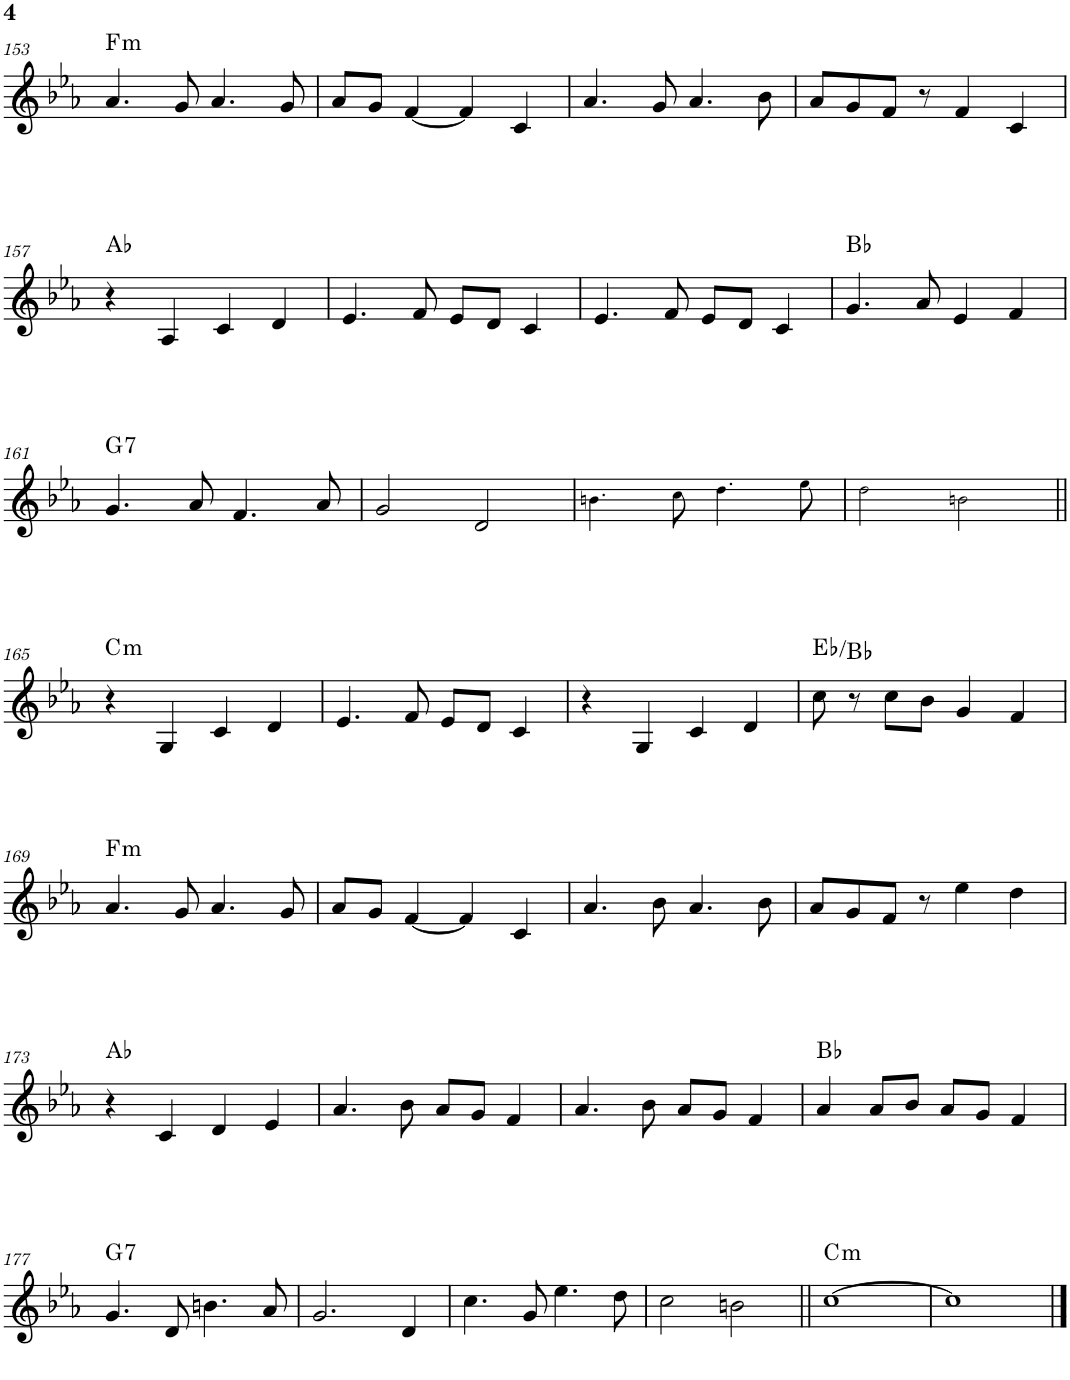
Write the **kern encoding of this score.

**kern	**harte
*part1	*part1
*staff1	*
*I"Piano	*
*I'Pno.	*
!!LO:PB:g=z
*clefG2	*
*k[b-e-a-]	*
*M4/4	*
=153	=153
!	!LO:H:kt=m
4.a-/	F:min
8g/	.
4.a-/	.
8g/	.
=154	=154
8a-/L	.
8g/J	.
[4f/	.
4f/]	.
4c/	.
=155	=155
4.a-/	.
8g/	.
4.a-/	.
8b-\	.
=156	=156
8a-/L	.
8g/	.
8f/J	.
8r	.
4f/	.
4c/	.
!!LO:LB:g=z
=157	=157
4r	Ab:maj
4A-/	.
4c/	.
4d/	.
=158	=158
4.e-/	.
8f/	.
8e-/L	.
8d/J	.
4c/	.
=159	=159
4.e-/	.
8f/	.
8e-/L	.
8d/J	.
4c/	.
=160	=160
4.g/	Bb:maj
8a-/	.
4e-/	.
4f/	.
!!LO:LB:g=z
=161	=161
!	!LO:H:kt=7
4.g/	G:7
8a-/	.
4.f/	.
8a-/	.
=162	=162
2g/	.
2d/	.
=163	=163
4.bn!\	.
8cc!\	.
4.dd!\	.
8ee-!\	.
=164	=164
2dd!\	.
2bn!\	.
!!LO:LB:g=z
=165||	=165||
!	!LO:H:kt=m
4r	C:min
4G/	.
4c/	.
4d/	.
=166	=166
4.e-/	.
8f/	.
8e-/L	.
8d/J	.
4c/	.
=167	=167
4r	.
4G/	.
4c/	.
4d/	.
=168	=168
8cc\	Eb:maj/5
8r	.
8cc\L	.
8b-\J	.
4g/	.
4f/	.
!!LO:LB:g=z
=169	=169
!	!LO:H:kt=m
4.a-/	F:min
8g/	.
4.a-/	.
8g/	.
=170	=170
8a-/L	.
8g/J	.
[4f/	.
4f/]	.
4c/	.
=171	=171
4.a-/	.
8b-\	.
4.a-/	.
8b-\	.
=172	=172
8a-/L	.
8g/	.
8f/J	.
8r	.
4ee-\	.
4dd\	.
!!LO:LB:g=z
=173	=173
4r	Ab:maj
4c/	.
4d/	.
4e-/	.
=174	=174
4.a-/	.
8b-\	.
8a-/L	.
8g/J	.
4f/	.
=175	=175
4.a-/	.
8b-\	.
8a-/L	.
8g/J	.
4f/	.
=176	=176
4a-/	Bb:maj
8a-/L	.
8b-/J	.
8a-/L	.
8g/J	.
4f/	.
!!LO:LB:g=z
=177	=177
!	!LO:H:kt=7
4.g/	G:7
8d/	.
4.bn\	.
8a-/	.
=178	=178
2.g/	.
4d/	.
=179	=179
4.cc\	.
8g/	.
4.ee-\	.
8dd\	.
=180	=180
2cc\	.
2bn\	.
=181||	=181||
!	!LO:H:kt=m
[1cc	C:min
=182	=182
1cc]	.
==	==
*-	*-
